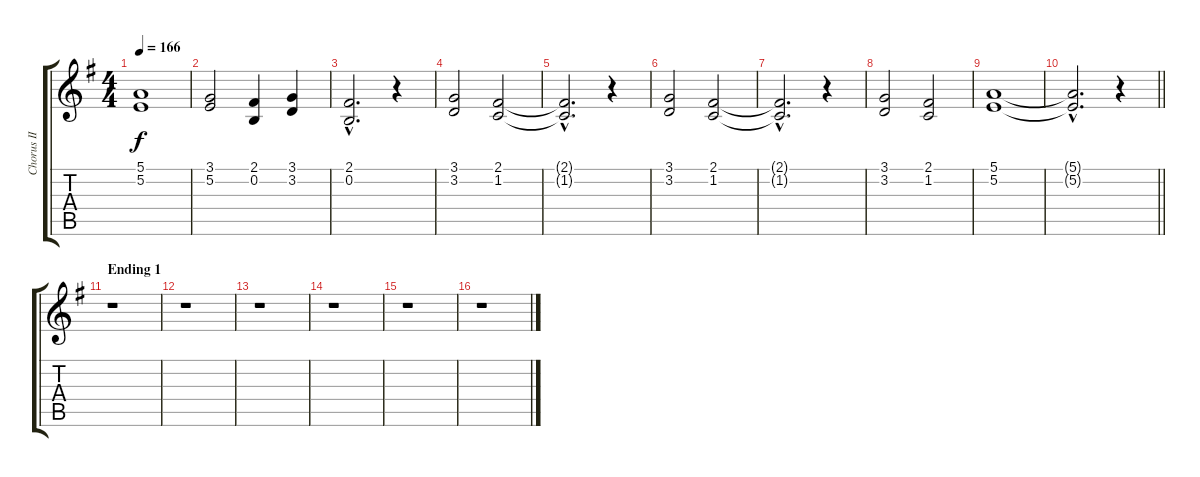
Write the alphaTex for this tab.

\track ("Chorus II" "Chorus II") {instrument sopranosax}
\staff {score tabs}
\tuning (E4 B3 G3 D3 A2 E2) {hide}
\ts (4 4)
\tempo 166
\clef g2
\ks g
(5.1 5.2).1{dy f} |
(3.1 5.2).2 (2.1 0.2).4 (3.1 3.2).4 |
(2.1{hac} 0.2{hac}).2{d} r.4 |
(3.1 3.2).2 (2.1 1.2).2 |
(2.1{hac t} 1.2{hac t}).2{d} r.4 |
(3.1 3.2).2 (2.1 1.2).2 |
(2.1{hac t} 1.2{hac t}).2{d} r.4 |
(3.1 3.2).2 (2.1 1.2).2 |
(5.1 5.2).1 |
\barLineRight lightlight
(5.1{hac t} 5.2{hac t}).2{d} r.4 |
\section ("" "Ending 1")
r.1 |
r.1 |
r.1 |
r.1 |
r.1 |
r.1
